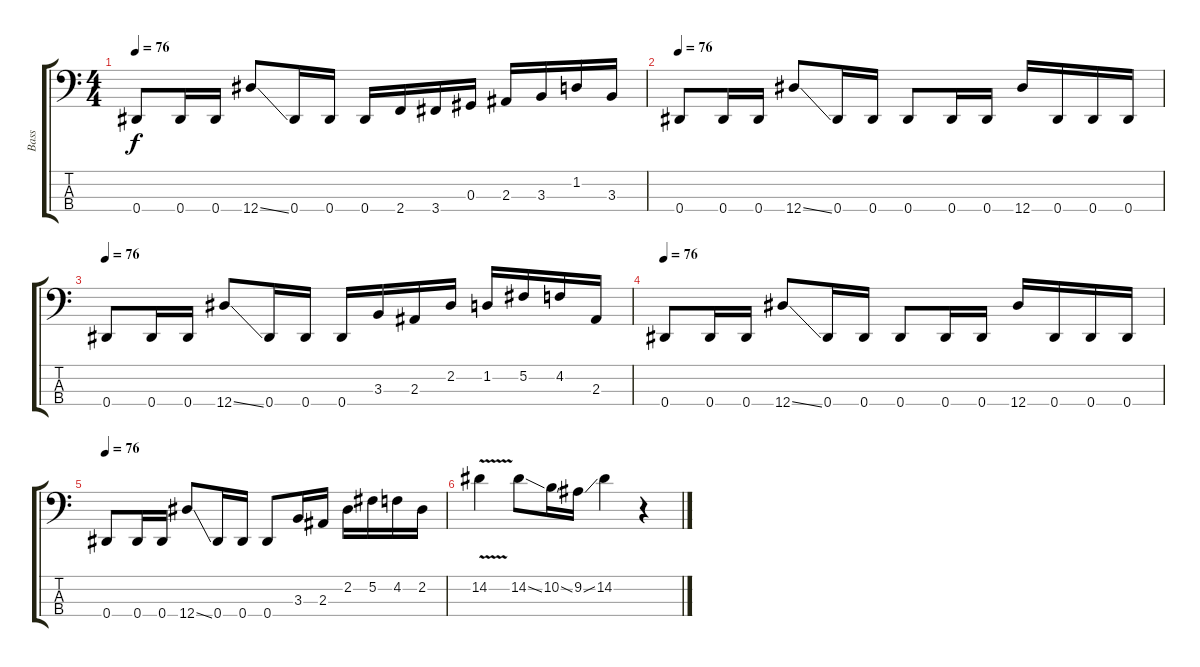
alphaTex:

\track ("Bass" "Bass") {instrument electricbassfinger}
\staff {score tabs}
\tuning (Gb2 Db2 Ab1 Eb1) {hide}
\ts (4 4)
\tempo 76
\clef f4
\ks c
0.4.8{dy f} 0.4.16 0.4.16 12.4{ss}.8 0.4.16 0.4.16 0.4.16 2.4.16 3.4.16 0.3.16 2.3.16 3.3.16 1.2.16 3.3.16 |
\tempo 76
0.4.8 0.4.16 0.4.16 12.4{ss}.8 0.4.16 0.4.16 0.4.8 0.4.16 0.4.16 12.4.16 0.4.16 0.4.16 0.4.16 |
\tempo 76
0.4.8{volume 1} 0.4.16 0.4.16 12.4{ss}.8 0.4.16 0.4.16 0.4.16 3.3.16 2.3.16 2.2.16 1.2.16 5.2.16 4.2.16 2.3.16 |
\tempo 76
0.4.8 0.4.16 0.4.16 12.4{ss}.8 0.4.16 0.4.16 0.4.8 0.4.16 0.4.16 12.4.16 0.4.16 0.4.16 0.4.16 |
\tempo 76
0.4.8 0.4.16 0.4.16 12.4{ss}.8 0.4.16 0.4.16 0.4.8 3.3.16 2.3.16 2.2.16 5.2.16 4.2.16 2.2.16 |
14.2{v}.4 14.2{ss}.8 10.2{ss}.16 9.2{ss}.16 14.2.4 r.4
